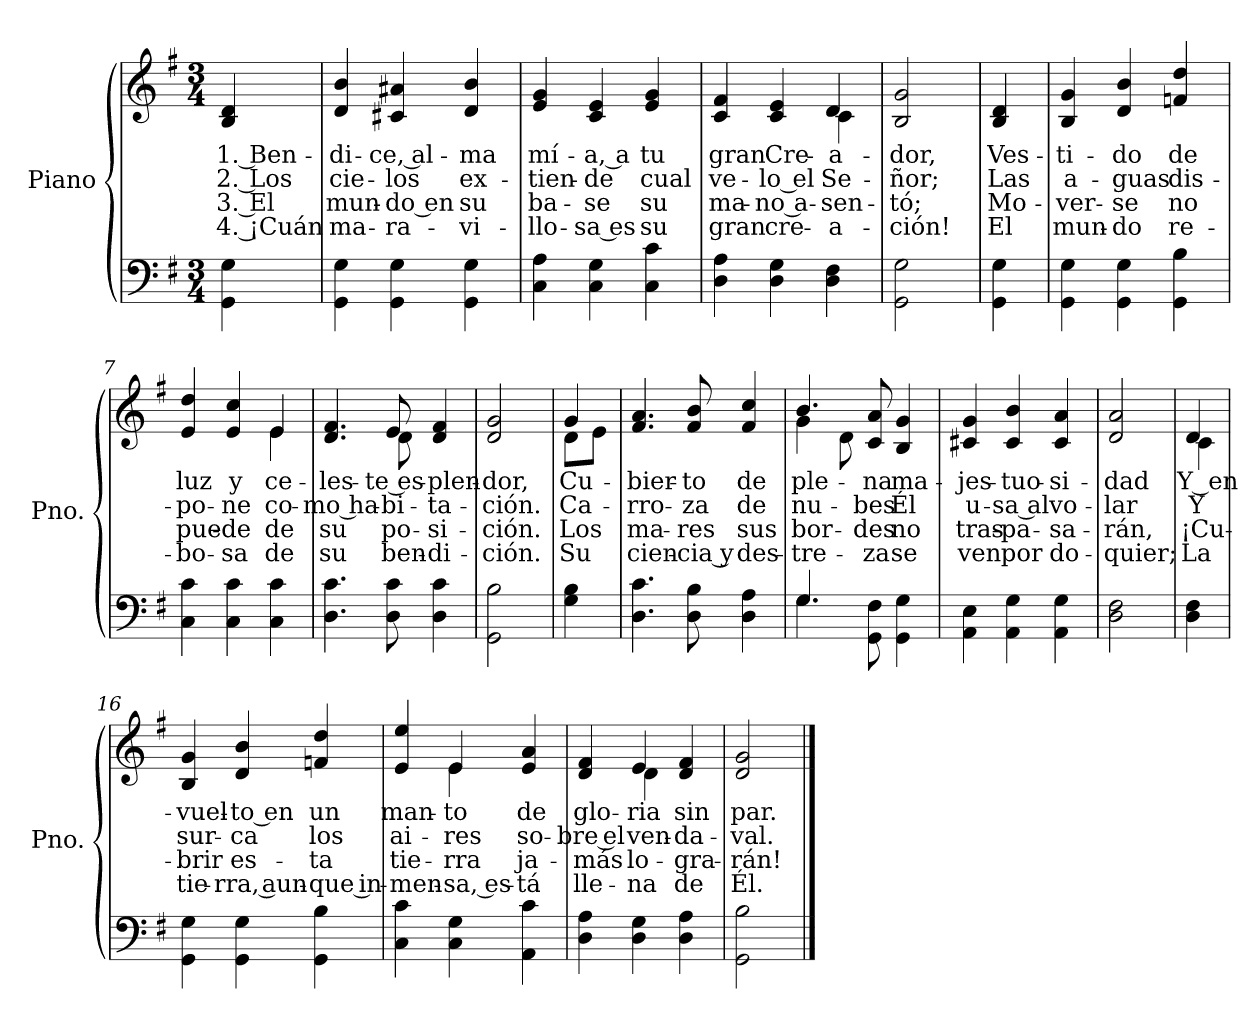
**kern	**kern	**text	**text	**text	**text
*part1	*part1	*part1	*part1	*part1	*part1
*staff2	*staff1	*staff1	*staff1	*staff1	*staff1
*I"Piano	*	*	*	*	*
*I'Pno.	*	*	*	*	*
*stria5	*stria5	*	*	*	*
*clefF4	*clefG2	*	*	*	*
*k[f#]	*k[f#]	*	*	*	*
*M3/4	*M3/4	*	*	*	*
=	=	=	=	=	=
!	!	!LO:LY:b	!LO:LY:b	!LO:LY:b	!LO:LY:b
4GG\ 4G\	4B/ 4d/	1. Ben-	2. Los	3. El	4. ¡Cuán
=1	=1	=1	=1	=1	=1
!	!	!LO:LY:b	!LO:LY:b	!LO:LY:b	!LO:LY:b
4GG\ 4G\	4d/ 4b/	-di-	cie-	mun-	ma-
!	!	!LO:LY:b	!LO:LY:b	!LO:LY:b	!LO:LY:b
4GG\ 4G\	4c#X/ 4a#X/	-ce, al-	-los	-do en	-ra-
!	!	!LO:LY:b	!LO:LY:b	!LO:LY:b	!LO:LY:b
4GG\ 4G\	4d/ 4b/	-ma	ex-	su	-vi-
=2	=2	=2	=2	=2	=2
!	!	!LO:LY:b	!LO:LY:b	!LO:LY:b	!LO:LY:b
4C\ 4A\	4e/ 4g/	mí-	-tien-	ba-	-llo-
!	!	!LO:LY:b	!LO:LY:b	!LO:LY:b	!LO:LY:b
4C\ 4G\	4c/ 4e/	-a, a	-de	-se	-sa es
!	!	!LO:LY:b	!LO:LY:b	!LO:LY:b	!LO:LY:b
4C\ 4c\	4e/ 4g/	tu	cual	su	su
=3	=3	=3	=3	=3	=3
!	!	!LO:LY:b	!LO:LY:b	!LO:LY:b	!LO:LY:b
*	*^	*	*	*	*
4D\ 4A\	4c/ 4f#/	2ryy	gran	ve-	ma-	gran
!	!	!	!LO:LY:b	!LO:LY:b	!LO:LY:b	!LO:LY:b
4D\ 4G\	4c/ 4e/	.	Cre-	-lo el	-no a-	cre-
!	!	!	!LO:LY:b	!LO:LY:b	!LO:LY:b	!LO:LY:b
4D\ 4F#\	4d/	4c\	-a-	Se-	-sen-	-a-
=4	=4	=4	=4	=4	=4	=4
!	!	!	!LO:LY:b	!LO:LY:b	!LO:LY:b	!LO:LY:b
*	*v	*v	*	*	*	*
2GG\ 2G\	2B/ 2g/	-dor,	-ñor;	-tó;	-ción!
!!LO:LB:g=z
=5	=5	=5	=5	=5	=5
!	!	!LO:LY:b	!LO:LY:b	!LO:LY:b	!LO:LY:b
4GG\ 4G\	4B/ 4d/	Ves-	Las	Mo-	El
=6	=6	=6	=6	=6	=6
!	!	!LO:LY:b	!LO:LY:b	!LO:LY:b	!LO:LY:b
4GG\ 4G\	4B/ 4g/	-ti-	a-	-ver-	mun-
!	!	!LO:LY:b	!LO:LY:b	!LO:LY:b	!LO:LY:b
4GG\ 4G\	4d/ 4b/	-do	-guas	-se	-do
!	!	!LO:LY:b	!LO:LY:b	!LO:LY:b	!LO:LY:b
4GG\ 4B\	4fn/ 4dd/	de	dis-	no	re-
=7	=7	=7	=7	=7	=7
!	!	!LO:LY:b	!LO:LY:b	!LO:LY:b	!LO:LY:b
*	*^	*	*	*	*
4C\ 4c\	4e/ 4dd/	2ryy	luz	-po-	pue-	-bo-
!	!	!	!LO:LY:b	!LO:LY:b	!LO:LY:b	!LO:LY:b
4C\ 4c\	4e/ 4cc/	.	y	-ne	-de	-sa
!	!	!	!LO:LY:b	!LO:LY:b	!LO:LY:b	!LO:LY:b
4C\ 4c\	4e/	4e\	ce-	co-	de	de
=8	=8	=8	=8	=8	=8	=8
!	!	!	!LO:LY:b	!LO:LY:b	!LO:LY:b	!LO:LY:b
4.D\ 4.c\	4.d/ 4.f#/	4.ryy	-les-	-mo ha-	su	su
!	!	!	!LO:LY:b	!LO:LY:b	!LO:LY:b	!LO:LY:b
8D\ 8c\	8e/	8d\	-te es-	-bi-	po-	ben-
!	!	!	!LO:LY:b	!LO:LY:b	!LO:LY:b	!LO:LY:b
4D\ 4c\	4d/ 4f#/	4ryy	-plen-	-ta-	-si-	-di-
=9	=9	=9	=9	=9	=9	=9
!	!	!	!LO:LY:b	!LO:LY:b	!LO:LY:b	!LO:LY:b
*	*v	*v	*	*	*	*
2GG\ 2B\	2d/ 2g/	-dor,	-ción.	-ción.	-ción.
!!LO:LB:g=z
=10	=10	=10	=10	=10	=10
!	!	!LO:LY:b	!LO:LY:b	!LO:LY:b	!LO:LY:b
*	*^	*	*	*	*
4G\ 4B\	4g/	8d\L	Cu-	Ca-	Los	Su
.	.	8e\J	.	.	.	.
=11	=11	=11	=11	=11	=11	=11
!	!	!	!LO:LY:b	!LO:LY:b	!LO:LY:b	!LO:LY:b
*	*v	*v	*	*	*	*
4.D\ 4.c\	4.f#/ 4.a/	-bier-	-rro-	ma-	cien-
!	!	!LO:LY:b	!LO:LY:b	!LO:LY:b	!LO:LY:b
8D\ 8B\	8f#/ 8b/	-to	-za	-res	-cia y
!	!	!LO:LY:b	!LO:LY:b	!LO:LY:b	!LO:LY:b
4D\ 4A\	4f#/ 4cc/	de	de	sus	des-
=12	=12	=12	=12	=12	=12
*^	*	*	*	*	*
!	!	!	!LO:LY:b	!LO:LY:b	!LO:LY:b	!LO:LY:b
*	*	*^	*	*	*	*
4.G/	4.G\	4.b/	4g\	ple-	nu-	bor-	-tre-
.	.	.	8d\	.	.	.	.
!	!	!	!	!LO:LY:b	!LO:LY:b	!LO:LY:b	!LO:LY:b
8GG\ 8F#\	4.ryy	8c/ 8a/	4.ryy	-na	-bes	-des	-za
!	!	!	!	!LO:LY:b	!LO:LY:b	!LO:LY:b	!LO:LY:b
4GG\ 4G\	.	4B/ 4g/	.	ma-	Él	no	se
*v	*v	*	*	*	*	*	*
*	*v	*v	*	*	*	*
=13	=13	=13	=13	=13	=13
!	!	!LO:LY:b	!LO:LY:b	!LO:LY:b	!LO:LY:b
4AA\ 4E\	4c#X/ 4g/	-jes-	u-	tras-	ven
!	!	!LO:LY:b	!LO:LY:b	!LO:LY:b	!LO:LY:b
4AA\ 4G\	4c#/ 4b/	-tuo-	-sa al	-pa-	por
!	!	!LO:LY:b	!LO:LY:b	!LO:LY:b	!LO:LY:b
4AA\ 4G\	4c#/ 4a/	-si-	vo-	-sa-	do-
=14	=14	=14	=14	=14	=14
!	!	!LO:LY:b	!LO:LY:b	!LO:LY:b	!LO:LY:b
2D\ 2F#\	2d/ 2a/	-dad	-lar	-rán,	-quier;
!!LO:LB:g=z
=15	=15	=15	=15	=15	=15
!	!	!LO:LY:b	!LO:LY:b	!LO:LY:b	!LO:LY:b
*	*^	*	*	*	*
4D\ 4F#\	4d/	4c\	Y en-	Y	¡Cu-	La
=16	=16	=16	=16	=16	=16	=16
!	!	!	!LO:LY:b	!LO:LY:b	!LO:LY:b	!LO:LY:b
*	*v	*v	*	*	*	*
4GG\ 4G\	4B/ 4g/	-vuel-	sur-	-brir	tie-
!	!	!LO:LY:b	!LO:LY:b	!LO:LY:b	!LO:LY:b
4GG\ 4G\	4d/ 4b/	-to en	-ca	es-	-rra, aun-
!	!	!LO:LY:b	!LO:LY:b	!LO:LY:b	!LO:LY:b
4GG\ 4B\	4fn/ 4dd/	un	los	-ta	-que in-
=17	=17	=17	=17	=17	=17
!	!	!LO:LY:b	!LO:LY:b	!LO:LY:b	!LO:LY:b
*	*^	*	*	*	*
4C\ 4c\	4e/ 4ee/	4ryy	man-	ai-	tie-	-men-
!	!	!	!LO:LY:b	!LO:LY:b	!LO:LY:b	!LO:LY:b
4C\ 4G\	4e/	4e\	-to	-res	-rra	-sa, es-
!	!	!	!LO:LY:b	!LO:LY:b	!LO:LY:b	!LO:LY:b
4AA\ 4c\	4e/ 4a/	4ryy	de	so-	ja-	-tá
=18	=18	=18	=18	=18	=18	=18
!	!	!	!LO:LY:b	!LO:LY:b	!LO:LY:b	!LO:LY:b
4D\ 4A\	4d/ 4f#/	4ryy	glo-	-bre el	-más	lle-
!	!	!	!LO:LY:b	!LO:LY:b	!LO:LY:b	!LO:LY:b
4D\ 4G\	4e/	4d\	-ria	ven-	lo-	-na
!	!	!	!LO:LY:b	!LO:LY:b	!LO:LY:b	!LO:LY:b
4D\ 4A\	4d/ 4f#/	4ryy	sin	-da-	-gra-	de
=19	=19	=19	=19	=19	=19	=19
!	!	!	!LO:LY:b	!LO:LY:b	!LO:LY:b	!LO:LY:b
*	*v	*v	*	*	*	*
2GG\ 2B\	2d/ 2g/	par.	-val.	-rán!	Él.
==	==	==	==	==	==
*-	*-	*-	*-	*-	*-
